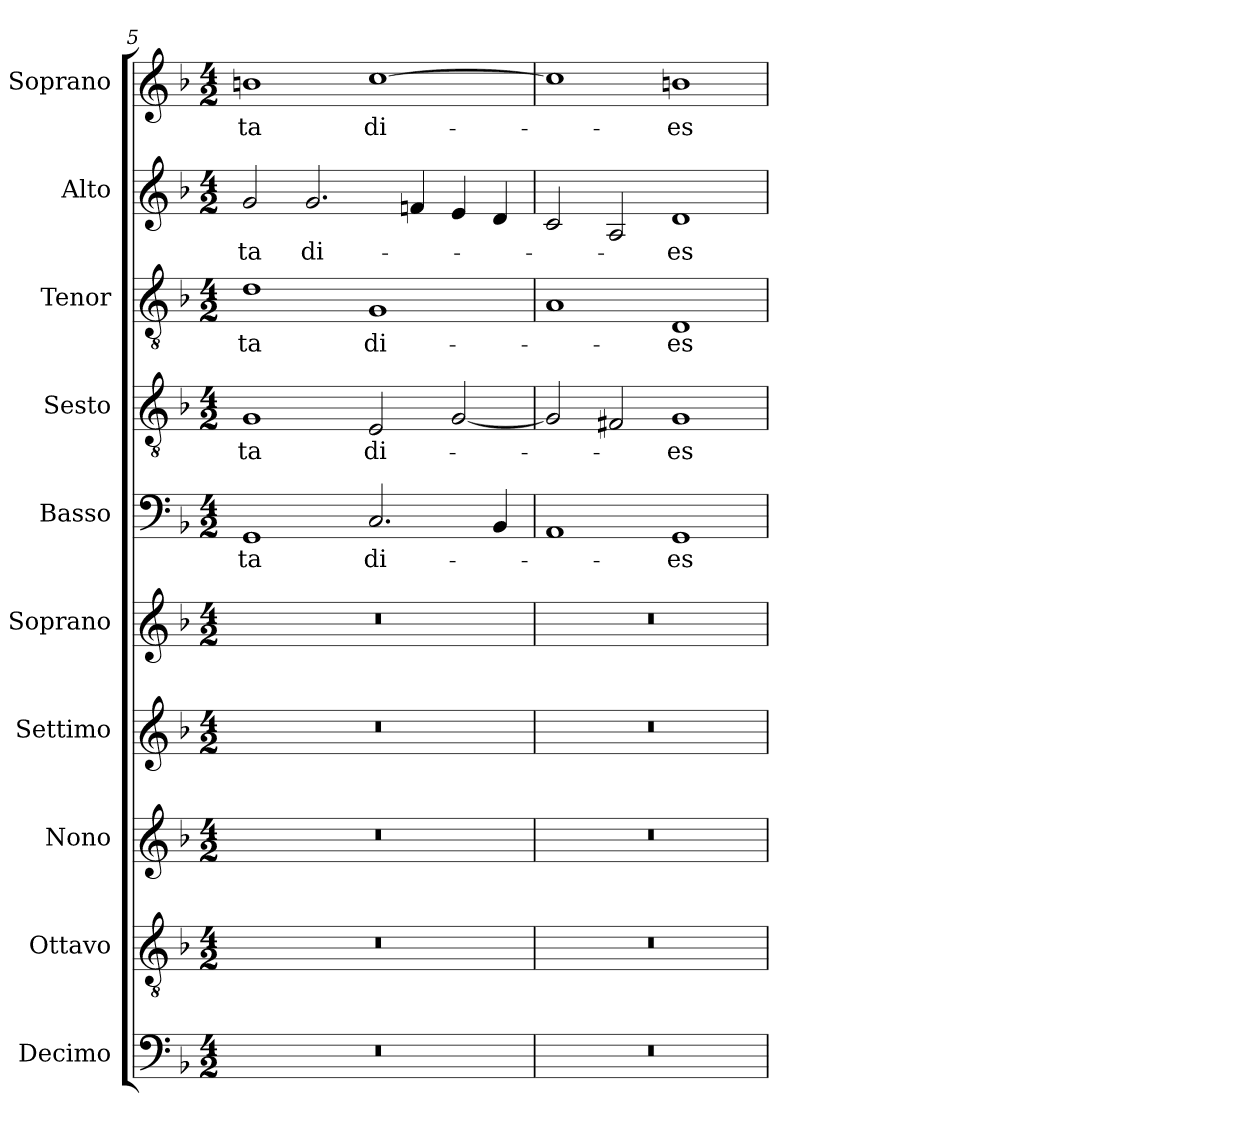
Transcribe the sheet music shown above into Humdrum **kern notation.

**kern	**kern	**kern	**kern	**kern	**kern	**text	**kern	**text	**kern	**text	**kern	**text	**kern	**text
*part10	*part9	*part8	*part7	*part6	*part5	*part5	*part4	*part4	*part3	*part3	*part2	*part2	*part1	*part1
*staff10	*staff9	*staff8	*staff7	*staff6	*staff5	*staff5	*staff4	*staff4	*staff3	*staff3	*staff2	*staff2	*staff1	*staff1
*I"Decimo	*I"Ottavo	*I"Nono	*I"Settimo	*I"Soprano	*I"Basso	*	*I"Sesto	*	*I"Tenor	*	*I"Alto	*	*I"Soprano	*
*I'Dc.	*I'Ot.	*I'N.	*I'St.	*I'S.	*I'B.	*	*I'Ss.	*	*I'T.	*	*I'A.	*	*I'S.	*
*clefF4	*clefGv2	*clefG2	*clefG2	*clefG2	*clefF4	*	*clefGv2	*	*clefGv2	*	*clefG2	*	*clefG2	*
*	*ITrd7c12	*	*	*	*	*	*ITrd7c12	*	*ITrd7c12	*	*	*	*	*
*k[b-]	*k[b-]	*k[b-]	*k[b-]	*k[b-]	*k[b-]	*	*k[b-]	*	*k[b-]	*	*k[b-]	*	*k[b-]	*
*F:	*F:	*F:	*F:	*F:	*F:	*	*F:	*	*F:	*	*F:	*	*F:	*
*M4/2	*M4/2	*M4/2	*M4/2	*M4/2	*M4/2	*	*M4/2	*	*M4/2	*	*M4/2	*	*M4/2	*
=5	=5	=5	=5	=5	=5	=5	=5	=5	=5	=5	=5	=5	=5	=5
!LO:N:vis=1	!LO:N:vis=1	!LO:N:vis=1	!LO:N:vis=1	!LO:N:vis=1	!	!	!	!	!	!	!	!	!	!
!	!	!	!	!	!	!LO:LY:b:color=#000000	!	!	!	!	!	!	!	!
!	!	!	!	!	!	!	!	!LO:LY:b:color=#000000	!	!	!	!	!	!
!	!	!	!	!	!	!	!	!	!	!LO:LY:b:color=#000000	!	!	!	!
!	!	!	!	!	!	!	!	!	!	!	!	!LO:LY:b:color=#000000	!	!
!	!	!	!	!	!	!	!	!	!	!	!	!	!	!LO:LY:b:color=#000000
0r	0r	0r	0r	0r	1GGi	-ta	1GGi	-ta	1Di	-ta	2gi/	-ta	1bni	-ta
!	!	!	!	!	!	!	!	!	!	!	!	!LO:LY:b:color=#000000	!	!
.	.	.	.	.	.	.	.	.	.	.	2.gi/	di-	.	.
!	!	!	!	!	!	!LO:LY:b:color=#000000	!	!	!	!	!	!	!	!
!	!	!	!	!	!	!	!	!LO:LY:b:color=#000000	!	!	!	!	!	!
!	!	!	!	!	!	!	!	!	!	!LO:LY:b:color=#000000	!	!	!	!
!	!	!	!	!	!	!	!	!	!	!	!	!	!	!LO:LY:b:color=#000000
.	.	.	.	.	2.Ci/	di-	2EEi/	di-	1GGi	di-	.	.	[1cci	di-
.	.	.	.	.	.	.	.	.	.	.	4fni/	.	.	.
.	.	.	.	.	.	.	[2GGi/	.	.	.	4ei/	.	.	.
.	.	.	.	.	4BB-i/	.	.	.	.	.	4di/	.	.	.
=6	=6	=6	=6	=6	=6	=6	=6	=6	=6	=6	=6	=6	=6	=6
!LO:N:vis=1	!LO:N:vis=1	!LO:N:vis=1	!LO:N:vis=1	!LO:N:vis=1	!	!	!	!	!	!	!	!	!	!
0r	0r	0r	0r	0r	1AAi	.	2GGi/]	.	1AAi	.	2ci/	.	1cci]	.
.	.	.	.	.	.	.	2FF#Xi/	.	.	.	2Ai/	.	.	.
!	!	!	!	!	!	!LO:LY:b:color=#000000	!	!	!	!	!	!	!	!
!	!	!	!	!	!	!	!	!LO:LY:b:color=#000000	!	!	!	!	!	!
!	!	!	!	!	!	!	!	!	!	!LO:LY:b:color=#000000	!	!	!	!
!	!	!	!	!	!	!	!	!	!	!	!	!LO:LY:b:color=#000000	!	!
!	!	!	!	!	!	!	!	!	!	!	!	!	!	!LO:LY:b:color=#000000
.	.	.	.	.	1GGi	-es	1GGi	-es	1DDi	-es	1di	-es	1bni	-es
=	=	=	=	=	=	=	=	=	=	=	=	=	=	=
*-	*-	*-	*-	*-	*-	*-	*-	*-	*-	*-	*-	*-	*-	*-
